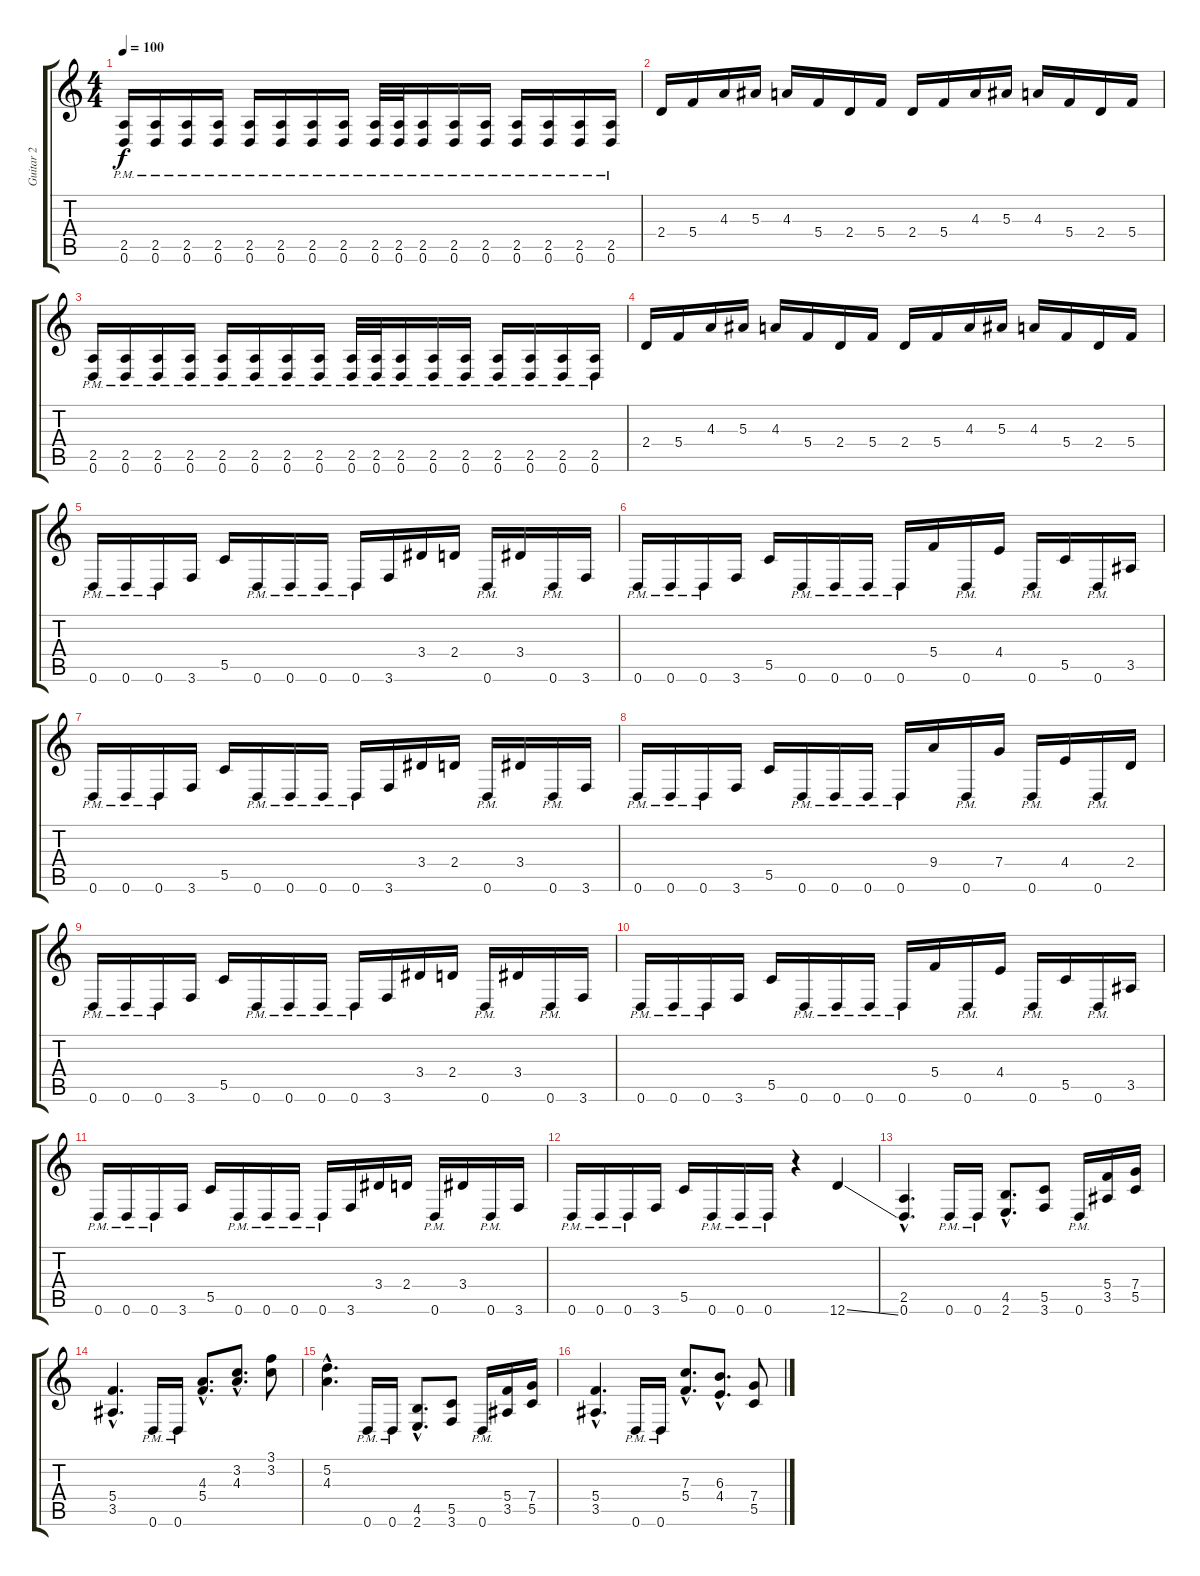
\track ("Guitar 2" "Guitar 2") {instrument distortionguitar}
\staff {score tabs}
\tuning (D4 A3 F3 C3 G2 D2) {hide}
\ts (4 4)
\tempo 100
\clef g2
\ks c
(2.5{pm} 0.6{pm}).16{dy f} (2.5{pm} 0.6{pm}).16 (2.5{pm} 0.6{pm}).16 (2.5{pm} 0.6{pm}).16 (2.5{pm} 0.6{pm}).16 (2.5{pm} 0.6{pm}).16 (2.5{pm} 0.6{pm}).16 (2.5{pm} 0.6{pm}).16 (2.5{pm} 0.6{pm}).32 (2.5{pm} 0.6{pm}).32 (2.5{pm} 0.6{pm}).16 (2.5{pm} 0.6{pm}).16 (2.5{pm} 0.6{pm}).16 (2.5{pm} 0.6{pm}).16 (2.5{pm} 0.6{pm}).16 (2.5{pm} 0.6{pm}).16 (2.5{pm} 0.6{pm}).16 |
2.4.16 5.4.16 4.3.16 5.3.16 4.3.16 5.4.16 2.4.16 5.4.16 2.4.16 5.4.16 4.3.16 5.3.16 4.3.16 5.4.16 2.4.16 5.4.16 |
(2.5{pm} 0.6{pm}).16 (2.5{pm} 0.6{pm}).16 (2.5{pm} 0.6{pm}).16 (2.5{pm} 0.6{pm}).16 (2.5{pm} 0.6{pm}).16 (2.5{pm} 0.6{pm}).16 (2.5{pm} 0.6{pm}).16 (2.5{pm} 0.6{pm}).16 (2.5{pm} 0.6{pm}).32 (2.5{pm} 0.6{pm}).32 (2.5{pm} 0.6{pm}).16 (2.5{pm} 0.6{pm}).16 (2.5{pm} 0.6{pm}).16 (2.5{pm} 0.6{pm}).16 (2.5{pm} 0.6{pm}).16 (2.5{pm} 0.6{pm}).16 (2.5{pm} 0.6{pm}).16 |
2.4.16 5.4.16 4.3.16 5.3.16 4.3.16 5.4.16 2.4.16 5.4.16 2.4.16 5.4.16 4.3.16 5.3.16 4.3.16 5.4.16 2.4.16 5.4.16 |
0.6{pm}.16 0.6{pm}.16 0.6{pm}.16 3.6.16 5.5.16 0.6{pm}.16 0.6{pm}.16 0.6{pm}.16 0.6{pm}.16 3.6.16 3.4.16 2.4.16 0.6{pm}.16 3.4.16 0.6{pm}.16 3.6.16 |
0.6{pm}.16 0.6{pm}.16 0.6{pm}.16 3.6.16 5.5.16 0.6{pm}.16 0.6{pm}.16 0.6{pm}.16 0.6{pm}.16 5.4.16 0.6{pm}.16 4.4.16 0.6{pm}.16 5.5.16 0.6{pm}.16 3.5.16 |
0.6{pm}.16 0.6{pm}.16 0.6{pm}.16 3.6.16 5.5.16 0.6{pm}.16 0.6{pm}.16 0.6{pm}.16 0.6{pm}.16 3.6.16 3.4.16 2.4.16 0.6{pm}.16 3.4.16 0.6{pm}.16 3.6.16 |
0.6{pm}.16 0.6{pm}.16 0.6{pm}.16 3.6.16 5.5.16 0.6{pm}.16 0.6{pm}.16 0.6{pm}.16 0.6{pm}.16 9.4.16 0.6{pm}.16 7.4.16 0.6{pm}.16 4.4.16 0.6{pm}.16 2.4.16 |
0.6{pm}.16 0.6{pm}.16 0.6{pm}.16 3.6.16 5.5.16 0.6{pm}.16 0.6{pm}.16 0.6{pm}.16 0.6{pm}.16 3.6.16 3.4.16 2.4.16 0.6{pm}.16 3.4.16 0.6{pm}.16 3.6.16 |
0.6{pm}.16 0.6{pm}.16 0.6{pm}.16 3.6.16 5.5.16 0.6{pm}.16 0.6{pm}.16 0.6{pm}.16 0.6{pm}.16 5.4.16 0.6{pm}.16 4.4.16 0.6{pm}.16 5.5.16 0.6{pm}.16 3.5.16 |
0.6{pm}.16 0.6{pm}.16 0.6{pm}.16 3.6.16 5.5.16 0.6{pm}.16 0.6{pm}.16 0.6{pm}.16 0.6{pm}.16 3.6.16 3.4.16 2.4.16 0.6{pm}.16 3.4.16 0.6{pm}.16 3.6.16 |
0.6{pm}.16 0.6{pm}.16 0.6{pm}.16 3.6.16 5.5.16 0.6{pm}.16 0.6{pm}.16 0.6{pm}.16 r.4 12.6{ss}.4 |
(2.5{hac} 0.6{hac}).4{d} 0.6{pm}.16 0.6{pm}.16 (4.5{hac} 2.6{hac}).8{d} (5.5 3.6).8 0.6{pm}.16 (5.4 3.5).16 (7.4 5.5).16 |
(5.4{hac} 3.5{hac}).4{d} 0.6{pm}.16 0.6{pm}.16 (4.3{hac} 5.4{hac}).8{d} (3.2{hac} 4.3{hac}).8{d} (3.1 3.2).8 |
(5.2{hac} 4.3{hac}).4{d} 0.6{pm}.16 0.6{pm}.16 (4.5{hac} 2.6{hac}).8{d} (5.5 3.6).8 0.6{pm}.16 (5.4 3.5).16 (7.4 5.5).16 |
(5.4{hac} 3.5{hac}).4{d} 0.6{pm}.16 0.6{pm}.16 (7.3{hac} 5.4{hac}).8{d} (6.3{hac} 4.4{hac}).8{d} (7.4 5.5).8
